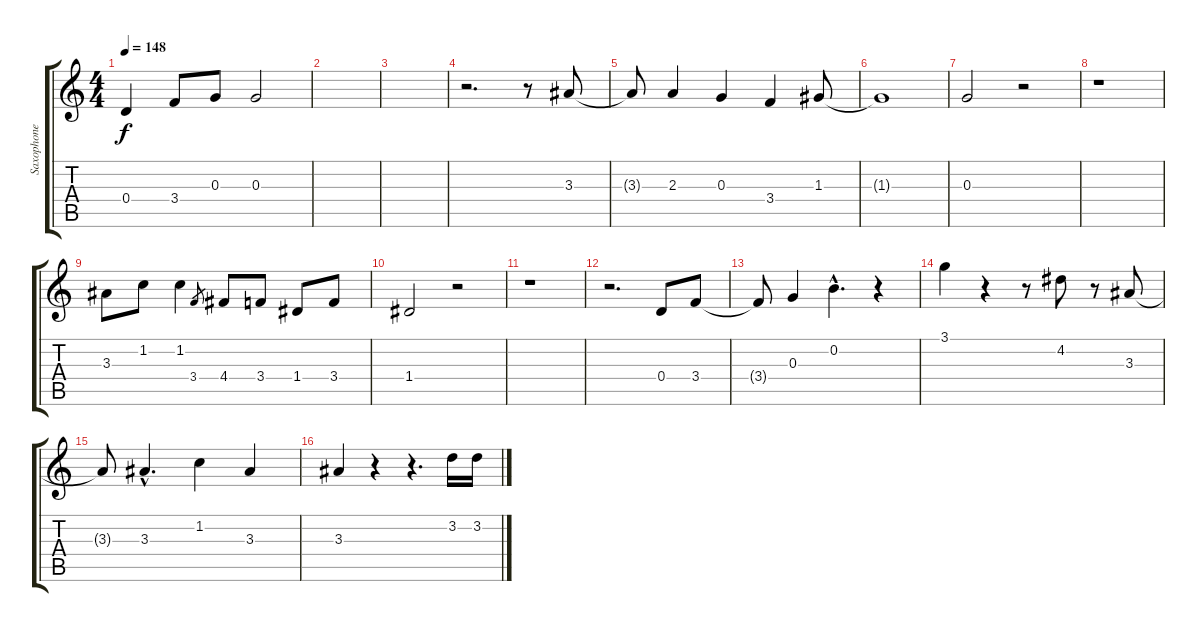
\track ("Saxophone" "Saxophone") {instrument altosax}
\staff {score tabs}
\tuning (E5 B4 G4 D4 A3 E3) {hide}
\ts (4 4)
\tempo 148
\clef g2
\ks c
0.4{t}.4{dy f} 3.4.8 0.3.8 0.3.2 |
|
|
r.2{d} r.8 3.3.8 |
3.3{t}.8 2.3.4 0.3.4 3.4.4 1.3.8 |
1.3{t}.1 |
0.3.2 r.2 |
r.1 |
3.3.8 1.2.8 1.2.4 3.4.8{gr} 4.4.8 3.4.8 1.4.8 3.4.8 |
1.4.2 r.2 |
r.1 |
r.2{d} 0.4.8 3.4.8 |
3.4{t}.8 0.3.4 0.2{hac}.4{d} r.4 |
3.1.4 r.4 r.8 4.2.8 r.8 3.3.8 |
3.3{t}.8 3.3{hac}.4{d} 1.2.4 3.3.4 |
3.3.4 r.4 r.4{d} 3.2.16 3.2.16
